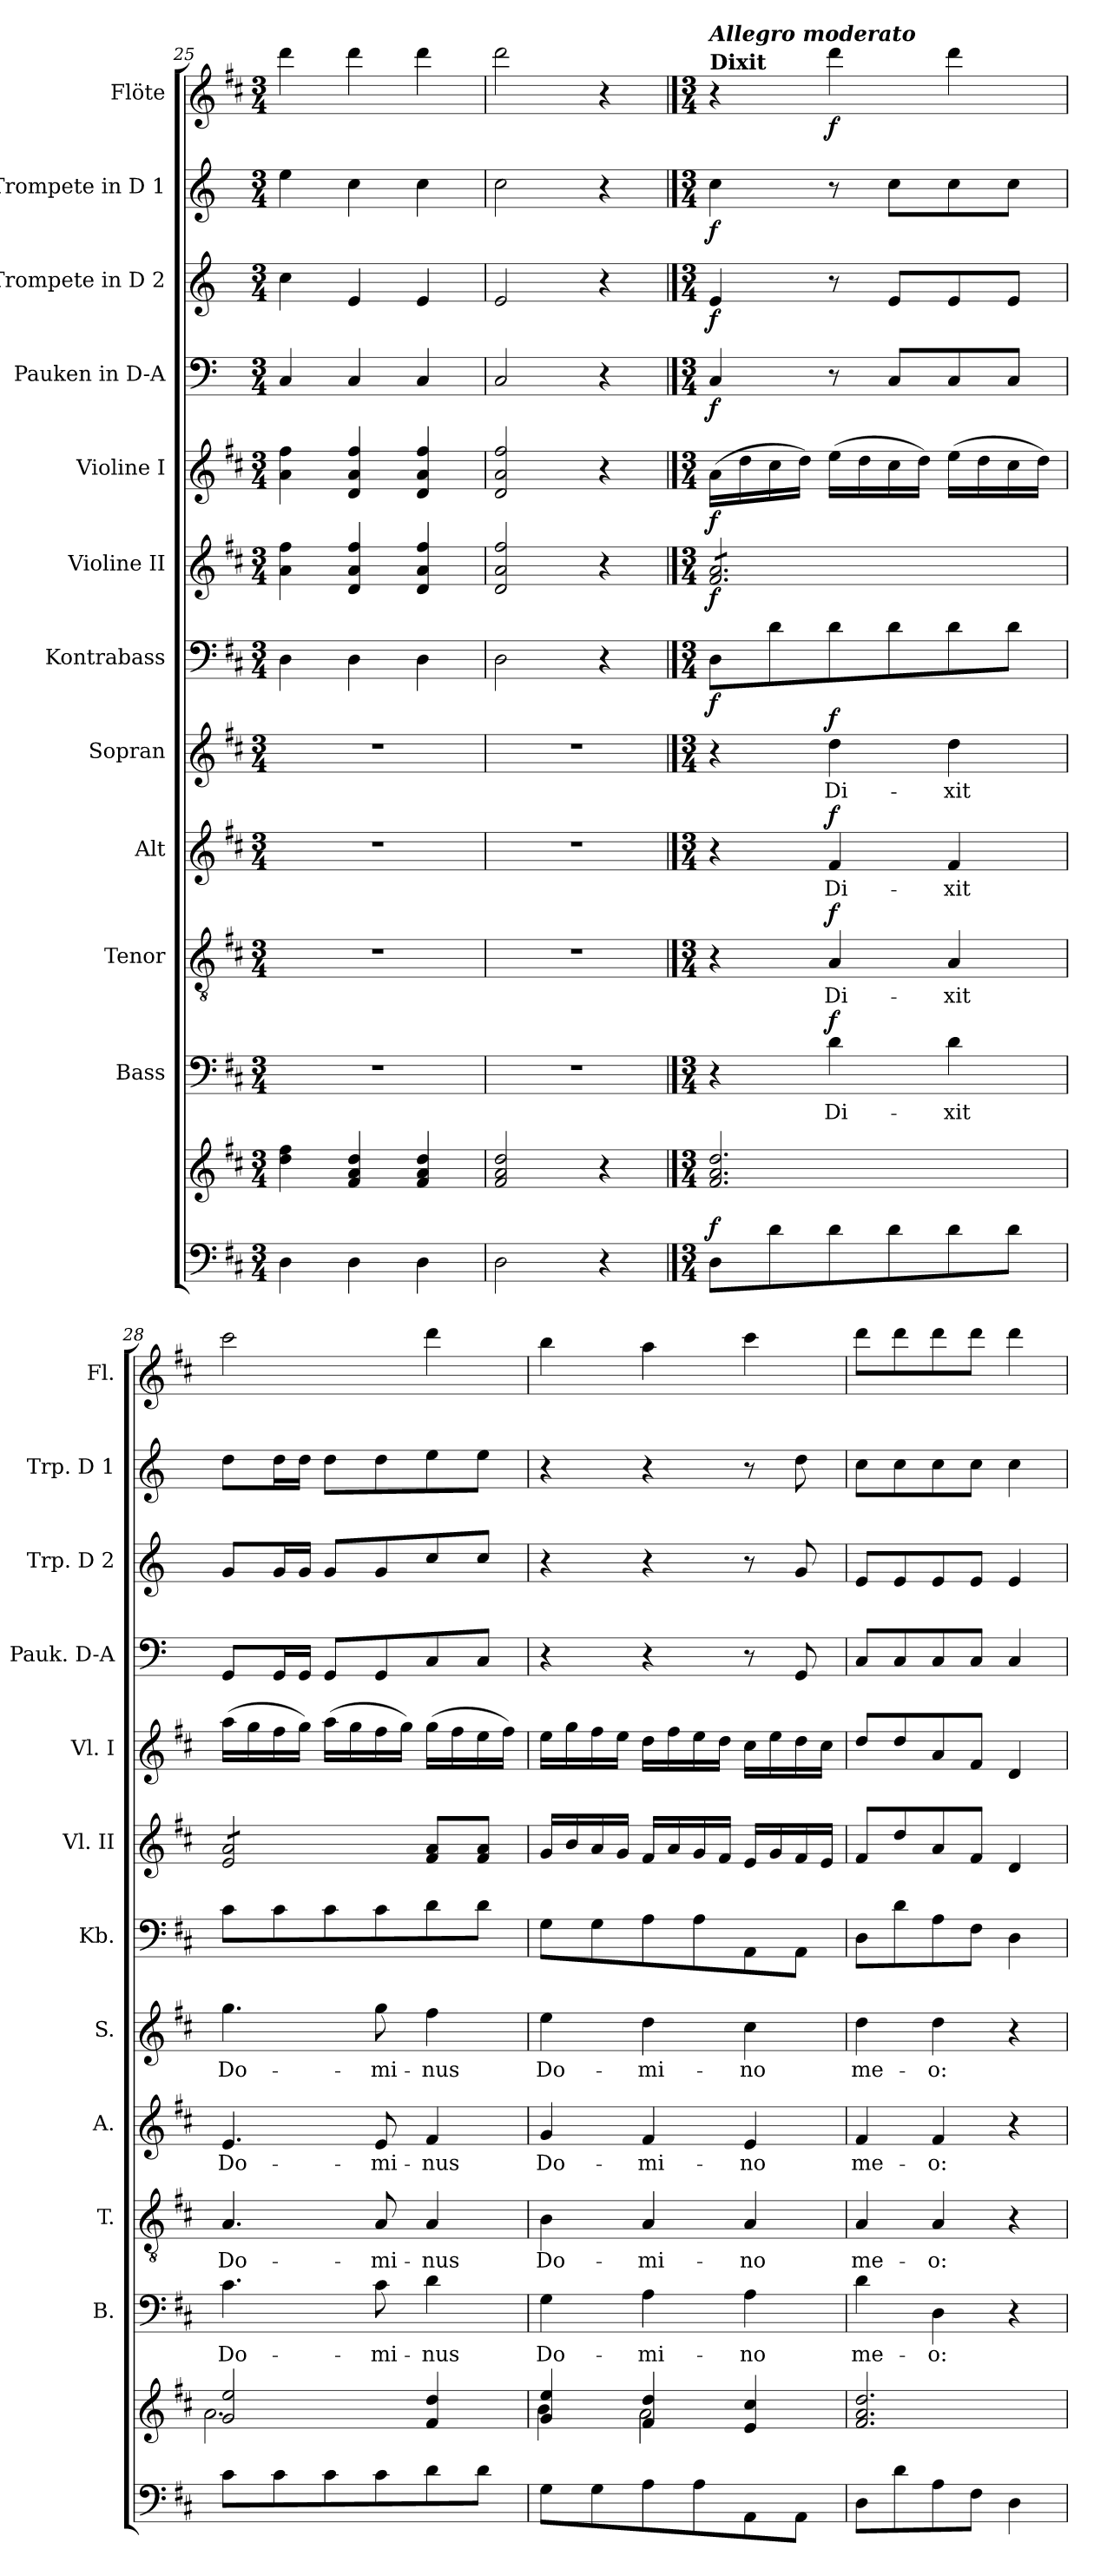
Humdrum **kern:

**kern	**kern	**dynam	**kern	**text	**dynam	**kern	**text	**dynam	**kern	**text	**dynam	**kern	**text	**dynam	**kern	**dynam	**kern	**dynam	**kern	**dynam	**kern	**dynam	**kern	**dynam	**kern	**dynam	**kern	**dynam
*part12	*part12	*part12	*part11	*part11	*part11	*part10	*part10	*part10	*part9	*part9	*part9	*part8	*part8	*part8	*part7	*part7	*part6	*part6	*part5	*part5	*part4	*part4	*part3	*part3	*part2	*part2	*part1	*part1
*staff13	*staff12	*staff12/13	*staff11	*staff11	*staff11	*staff10	*staff10	*staff10	*staff9	*staff9	*staff9	*staff8	*staff8	*staff8	*staff7	*staff7	*staff6	*staff6	*staff5	*staff5	*staff4	*staff4	*staff3	*staff3	*staff2	*staff2	*staff1	*staff1
*	*	*	*I"Bass	*	*	*I"Tenor	*	*	*I"Alt	*	*	*I"Sopran	*	*	*I"Kontrabass	*	*I"Violine II	*	*I"Violine I	*	*I"Pauken in D-A	*	*I"Trompete in D 2	*	*I"Trompete in D 1	*	*I"Flöte	*
*	*	*	*I'B.	*	*	*I'T.	*	*	*I'A.	*	*	*I'S.	*	*	*I'Kb.	*	*I'Vl. II	*	*I'Vl. I	*	*I'Pauk. D-A	*	*I'Trp. D 2	*	*I'Trp. D 1	*	*I'Fl.	*
*clefF4	*clefG2	*	*clefF4	*	*	*clefGv2	*	*	*clefG2	*	*	*clefG2	*	*	*clefF4	*	*clefG2	*	*clefG2	*	*clefF4	*	*clefG2	*	*clefG2	*	*clefG2	*
*	*	*	*	*	*	*	*	*	*	*	*	*	*	*	*ITrd7c12	*	*	*	*	*	*ITrd-1c-2	*	*ITrd-1c-2	*	*ITrd-1c-2	*	*	*
*k[f#c#]	*k[f#c#]	*	*k[f#c#]	*	*	*k[f#c#]	*	*	*k[f#c#]	*	*	*k[f#c#]	*	*	*k[f#c#]	*	*k[f#c#]	*	*k[f#c#]	*	*k[f#c#]	*	*k[f#c#]	*	*k[f#c#]	*	*k[f#c#]	*
*D:	*D:	*	*D:	*	*	*D:	*	*	*D:	*	*	*D:	*	*	*D:	*	*D:	*	*D:	*	*D:	*	*D:	*	*D:	*	*D:	*
*M3/4	*M3/4	*	*M3/4	*	*	*M3/4	*	*	*M3/4	*	*	*M3/4	*	*	*M3/4	*	*M3/4	*	*M3/4	*	*M3/4	*	*M3/4	*	*M3/4	*	*M3/4	*
=25	=25	=25	=25	=25	=25	=25	=25	=25	=25	=25	=25	=25	=25	=25	=25	=25	=25	=25	=25	=25	=25	=25	=25	=25	=25	=25	=25	=25
4D\	4dd\ 4ff#\	.	2.r	.	.	2.r	.	.	2.r	.	.	2.r	.	.	4DD\	.	4a\ 4ff#\	.	4a\ 4ff#\	.	4D/	.	4dd\	.	4ff#\	.	4ddd\	.
4D\	4f#/ 4a/ 4dd/	.	.	.	.	.	.	.	.	.	.	.	.	.	4DD\	.	4d/ 4a/ 4ff#/	.	4d/ 4a/ 4ff#/	.	4D/	.	4f#/	.	4dd\	.	4ddd\	.
4D\	4f#/ 4a/ 4dd/	.	.	.	.	.	.	.	.	.	.	.	.	.	4DD\	.	4d/ 4a/ 4ff#/	.	4d/ 4a/ 4ff#/	.	4D/	.	4f#/	.	4dd\	.	4ddd\	.
=26	=26	=26	=26	=26	=26	=26	=26	=26	=26	=26	=26	=26	=26	=26	=26	=26	=26	=26	=26	=26	=26	=26	=26	=26	=26	=26	=26	=26
2D\	2f#/ 2a/ 2dd/	.	2.r	.	.	2.r	.	.	2.r	.	.	2.r	.	.	2DD\	.	2d/ 2a/ 2ff#/	.	2d/ 2a/ 2ff#/	.	2D/	.	2f#/	.	2dd\	.	2ddd\	.
4r	4r	.	.	.	.	.	.	.	.	.	.	.	.	.	4r	.	4r	.	4r	.	4r	.	4r	.	4r	.	4r	.
!!LO:PB:g=z
==27	==27	==27	==27	==27	==27	==27	==27	==27	==27	==27	==27	==27	==27	==27	==27	==27	==27	==27	==27	==27	==27	==27	==27	==27	==27	==27	==27	==27
*M3/4	*M3/4	*	*M3/4	*	*	*M3/4	*	*	*M3/4	*	*	*M3/4	*	*	*M3/4	*	*M3/4	*	*M3/4	*	*M3/4	*	*M3/4	*	*M3/4	*	*M3/4	*
!	!	!	!	!	!	!	!	!	!	!	!	!	!	!	!	!	!	!	!	!	!	!	!	!	!	!	!LO:TX:a:Bi:t=Allegro moderato	!
!	!	!	!	!	!	!	!	!	!	!	!	!	!	!	!	!	!	!	!	!	!	!	!	!	!	!	!LO:TX:a:B:t=Dixit	!
!	!	!LO:DY:a=2	!	!	!	!	!	!	!	!	!	!	!	!	!	!LO:DY:b	!	!LO:DY:b	!	!LO:DY:b	!	!LO:DY:b	!	!LO:DY:b	!	!LO:DY:b	!	!
*	*	*	*	*	*	*	*	*	*	*	*	*	*	*	*	*	*tremolo	*	*	*	*	*	*	*	*	*	*	*
8D\L	2.f#/ 2.a/ 2.dd/	f	4r	.	.	4r	.	.	4r	.	.	4r	.	.	8DD\L	f	8f#/ 8a/L	f	(>16a\LL	f	4D/	f	4f#/	f	4dd\	f	4r	.
.	.	.	.	.	.	.	.	.	.	.	.	.	.	.	.	.	.	.	16dd\	.	.	.	.	.	.	.	.	.
8d\	.	.	.	.	.	.	.	.	.	.	.	.	.	.	8D\	.	8f#/ 8a/	.	16cc#\	.	.	.	.	.	.	.	.	.
.	.	.	.	.	.	.	.	.	.	.	.	.	.	.	.	.	.	.	16dd\JJ)	.	.	.	.	.	.	.	.	.
!	!	!	!	!LO:LY:b	!LO:DY:a	!	!LO:LY:b	!LO:DY:a	!	!LO:LY:b	!LO:DY:a	!	!LO:LY:b	!LO:DY:a	!	!	!	!	!	!	!	!	!	!	!	!	!	!LO:DY:b
8d\	.	.	4d\	Di-	f	4A/	Di-	f	4f#/	Di-	f	4dd\	Di-	f	8D\	.	8f#/ 8a/	.	(>16ee\LL	.	8r	.	8r	.	8r	.	4ddd\	f
.	.	.	.	.	.	.	.	.	.	.	.	.	.	.	.	.	.	.	16dd\	.	.	.	.	.	.	.	.	.
8d\	.	.	.	.	.	.	.	.	.	.	.	.	.	.	8D\	.	8f#/ 8a/	.	16cc#\	.	8D/L	.	8f#/L	.	8dd\L	.	.	.
.	.	.	.	.	.	.	.	.	.	.	.	.	.	.	.	.	.	.	16dd\JJ)	.	.	.	.	.	.	.	.	.
!	!	!	!	!LO:LY:b	!	!	!LO:LY:b	!	!	!LO:LY:b	!	!	!LO:LY:b	!	!	!	!	!	!	!	!	!	!	!	!	!	!	!
8d\	.	.	4d\	-xit	.	4A/	-xit	.	4f#/	-xit	.	4dd\	-xit	.	8D\	.	8f#/ 8a/	.	(>16ee\LL	.	8D/	.	8f#/	.	8dd\	.	4ddd\	.
.	.	.	.	.	.	.	.	.	.	.	.	.	.	.	.	.	.	.	16dd\	.	.	.	.	.	.	.	.	.
8d\J	.	.	.	.	.	.	.	.	.	.	.	.	.	.	8D\J	.	8f#/ 8a/J	.	16cc#\	.	8D/J	.	8f#/J	.	8dd\J	.	.	.
.	.	.	.	.	.	.	.	.	.	.	.	.	.	.	.	.	.	.	16dd\JJ)	.	.	.	.	.	.	.	.	.
=28	=28	=28	=28	=28	=28	=28	=28	=28	=28	=28	=28	=28	=28	=28	=28	=28	=28	=28	=28	=28	=28	=28	=28	=28	=28	=28	=28	=28
*	*^	*	*	*	*	*	*	*	*	*	*	*	*	*	*	*	*	*	*	*	*	*	*	*	*	*	*	*
!	!	!	!	!	!LO:LY:b	!	!	!LO:LY:b	!	!	!LO:LY:b	!	!	!LO:LY:b	!	!	!	!	!	!	!	!	!	!	!	!	!	!	!
8c#\L	2g/ 2ee/	2.a\	.	4.c#\	Do-	.	4.A/	Do-	.	4.e/	Do-	.	4.gg\	Do-	.	8C#\L	.	8e/ 8a/L	.	(>16aa\LL	.	8AA/L	.	8a/L	.	8ee\L	.	2ccc#\	.
.	.	.	.	.	.	.	.	.	.	.	.	.	.	.	.	.	.	.	.	16gg\	.	.	.	.	.	.	.	.	.
8c#\	.	.	.	.	.	.	.	.	.	.	.	.	.	.	.	8C#\	.	8e/ 8a/	.	16ff#\	.	16AA/L	.	16a/L	.	16ee\L	.	.	.
.	.	.	.	.	.	.	.	.	.	.	.	.	.	.	.	.	.	.	.	16gg\JJ)	.	16AA/JJ	.	16a/JJ	.	16ee\JJ	.	.	.
8c#\	.	.	.	.	.	.	.	.	.	.	.	.	.	.	.	8C#\	.	8e/ 8a/	.	(>16aa\LL	.	8AA/L	.	8a/L	.	8ee\L	.	.	.
.	.	.	.	.	.	.	.	.	.	.	.	.	.	.	.	.	.	.	.	16gg\	.	.	.	.	.	.	.	.	.
!	!	!	!	!	!LO:LY:b	!	!	!LO:LY:b	!	!	!LO:LY:b	!	!	!LO:LY:b	!	!	!	!	!	!	!	!	!	!	!	!	!	!	!
8c#\	.	.	.	8c#\	-mi-	.	8A/	-mi-	.	8e/	-mi-	.	8gg\	-mi-	.	8C#\	.	8e/ 8a/J	.	16ff#\	.	8AA/	.	8a/	.	8ee\	.	.	.
*	*	*	*	*	*	*	*	*	*	*	*	*	*	*	*	*	*	*Xtremolo	*	*	*	*	*	*	*	*	*	*	*
.	.	.	.	.	.	.	.	.	.	.	.	.	.	.	.	.	.	.	.	16gg\JJ)	.	.	.	.	.	.	.	.	.
!	!	!	!	!	!LO:LY:b	!	!	!LO:LY:b	!	!	!LO:LY:b	!	!	!LO:LY:b	!	!	!	!	!	!	!	!	!	!	!	!	!	!	!
8d\	4f#/ 4dd/	.	.	4d\	-nus	.	4A/	-nus	.	4f#/	-nus	.	4ff#\	-nus	.	8D\	.	8f#/ 8a/L	.	(>16gg\LL	.	8D/	.	8dd/	.	8ff#\	.	4ddd\	.
.	.	.	.	.	.	.	.	.	.	.	.	.	.	.	.	.	.	.	.	16ff#\	.	.	.	.	.	.	.	.	.
8d\J	.	.	.	.	.	.	.	.	.	.	.	.	.	.	.	8D\J	.	8f#/ 8a/J	.	16ee\	.	8D/J	.	8dd/J	.	8ff#\J	.	.	.
.	.	.	.	.	.	.	.	.	.	.	.	.	.	.	.	.	.	.	.	16ff#\JJ)	.	.	.	.	.	.	.	.	.
=29	=29	=29	=29	=29	=29	=29	=29	=29	=29	=29	=29	=29	=29	=29	=29	=29	=29	=29	=29	=29	=29	=29	=29	=29	=29	=29	=29	=29	=29
!	!	!	!	!	!LO:LY:b	!	!	!LO:LY:b	!	!	!LO:LY:b	!	!	!LO:LY:b	!	!	!	!	!	!	!	!	!	!	!	!	!	!	!
8G\L	4g/ 4ee/	4b\	.	4G\	Do-	.	4B\	Do-	.	4g/	Do-	.	4ee\	Do-	.	8GG\L	.	16g/LL	.	16ee\LL	.	4r	.	4r	.	4r	.	4bb\	.
.	.	.	.	.	.	.	.	.	.	.	.	.	.	.	.	.	.	16b/	.	16gg\	.	.	.	.	.	.	.	.	.
8G\	.	.	.	.	.	.	.	.	.	.	.	.	.	.	.	8GG\	.	16a/	.	16ff#\	.	.	.	.	.	.	.	.	.
.	.	.	.	.	.	.	.	.	.	.	.	.	.	.	.	.	.	16g/JJ	.	16ee\JJ	.	.	.	.	.	.	.	.	.
!	!	!	!	!	!LO:LY:b	!	!	!LO:LY:b	!	!	!LO:LY:b	!	!	!LO:LY:b	!	!	!	!	!	!	!	!	!	!	!	!	!	!	!
8A\	4f#/ 4dd/	2a\	.	4A\	-mi-	.	4A/	-mi-	.	4f#/	-mi-	.	4dd\	-mi-	.	8AA\	.	16f#/LL	.	16dd\LL	.	4r	.	4r	.	4r	.	4aa\	.
.	.	.	.	.	.	.	.	.	.	.	.	.	.	.	.	.	.	16a/	.	16ff#\	.	.	.	.	.	.	.	.	.
8A\	.	.	.	.	.	.	.	.	.	.	.	.	.	.	.	8AA\	.	16g/	.	16ee\	.	.	.	.	.	.	.	.	.
.	.	.	.	.	.	.	.	.	.	.	.	.	.	.	.	.	.	16f#/JJ	.	16dd\JJ	.	.	.	.	.	.	.	.	.
!	!	!	!	!	!LO:LY:b	!	!	!LO:LY:b	!	!	!LO:LY:b	!	!	!LO:LY:b	!	!	!	!	!	!	!	!	!	!	!	!	!	!	!
8AA\	4e/ 4cc#/	.	.	4A\	-no	.	4A/	-no	.	4e/	-no	.	4cc#\	-no	.	8AAA\	.	16e/LL	.	16cc#\LL	.	8r	.	8r	.	8r	.	4ccc#\	.
.	.	.	.	.	.	.	.	.	.	.	.	.	.	.	.	.	.	16g/	.	16ee\	.	.	.	.	.	.	.	.	.
8AA\J	.	.	.	.	.	.	.	.	.	.	.	.	.	.	.	8AAA\J	.	16f#/	.	16dd\	.	8AA/	.	8a/	.	8ee\	.	.	.
.	.	.	.	.	.	.	.	.	.	.	.	.	.	.	.	.	.	16e/JJ	.	16cc#\JJ	.	.	.	.	.	.	.	.	.
*	*v	*v	*	*	*	*	*	*	*	*	*	*	*	*	*	*	*	*	*	*	*	*	*	*	*	*	*	*	*
=30	=30	=30	=30	=30	=30	=30	=30	=30	=30	=30	=30	=30	=30	=30	=30	=30	=30	=30	=30	=30	=30	=30	=30	=30	=30	=30	=30	=30
!	!	!	!	!LO:LY:b	!	!	!LO:LY:b	!	!	!LO:LY:b	!	!	!LO:LY:b	!	!	!	!	!	!	!	!	!	!	!	!	!	!	!
8D\L	2.f#/ 2.a/ 2.dd/	.	4d\	me-	.	4A/	me-	.	4f#/	me-	.	4dd\	me-	.	8DD\L	.	8f#/L	.	8dd/L	.	8D/L	.	8f#/L	.	8dd\L	.	8ddd\L	.
8d\	.	.	.	.	.	.	.	.	.	.	.	.	.	.	8D\	.	8dd/	.	8dd/	.	8D/	.	8f#/	.	8dd\	.	8ddd\	.
!	!	!	!	!LO:LY:b	!	!	!LO:LY:b	!	!	!LO:LY:b	!	!	!LO:LY:b	!	!	!	!	!	!	!	!	!	!	!	!	!	!	!
8A\	.	.	4D\	-o:	.	4A/	-o:	.	4f#/	-o:	.	4dd\	-o:	.	8AA\	.	8a/	.	8a/	.	8D/	.	8f#/	.	8dd\	.	8ddd\	.
8F#\J	.	.	.	.	.	.	.	.	.	.	.	.	.	.	8FF#\J	.	8f#/J	.	8f#/J	.	8D/J	.	8f#/J	.	8dd\J	.	8ddd\J	.
4D\	.	.	4r	.	.	4r	.	.	4r	.	.	4r	.	.	4DD\	.	4d/	.	4d/	.	4D/	.	4f#/	.	4dd\	.	4ddd\	.
=	=	=	=	=	=	=	=	=	=	=	=	=	=	=	=	=	=	=	=	=	=	=	=	=	=	=	=	=
*-	*-	*-	*-	*-	*-	*-	*-	*-	*-	*-	*-	*-	*-	*-	*-	*-	*-	*-	*-	*-	*-	*-	*-	*-	*-	*-	*-	*-
